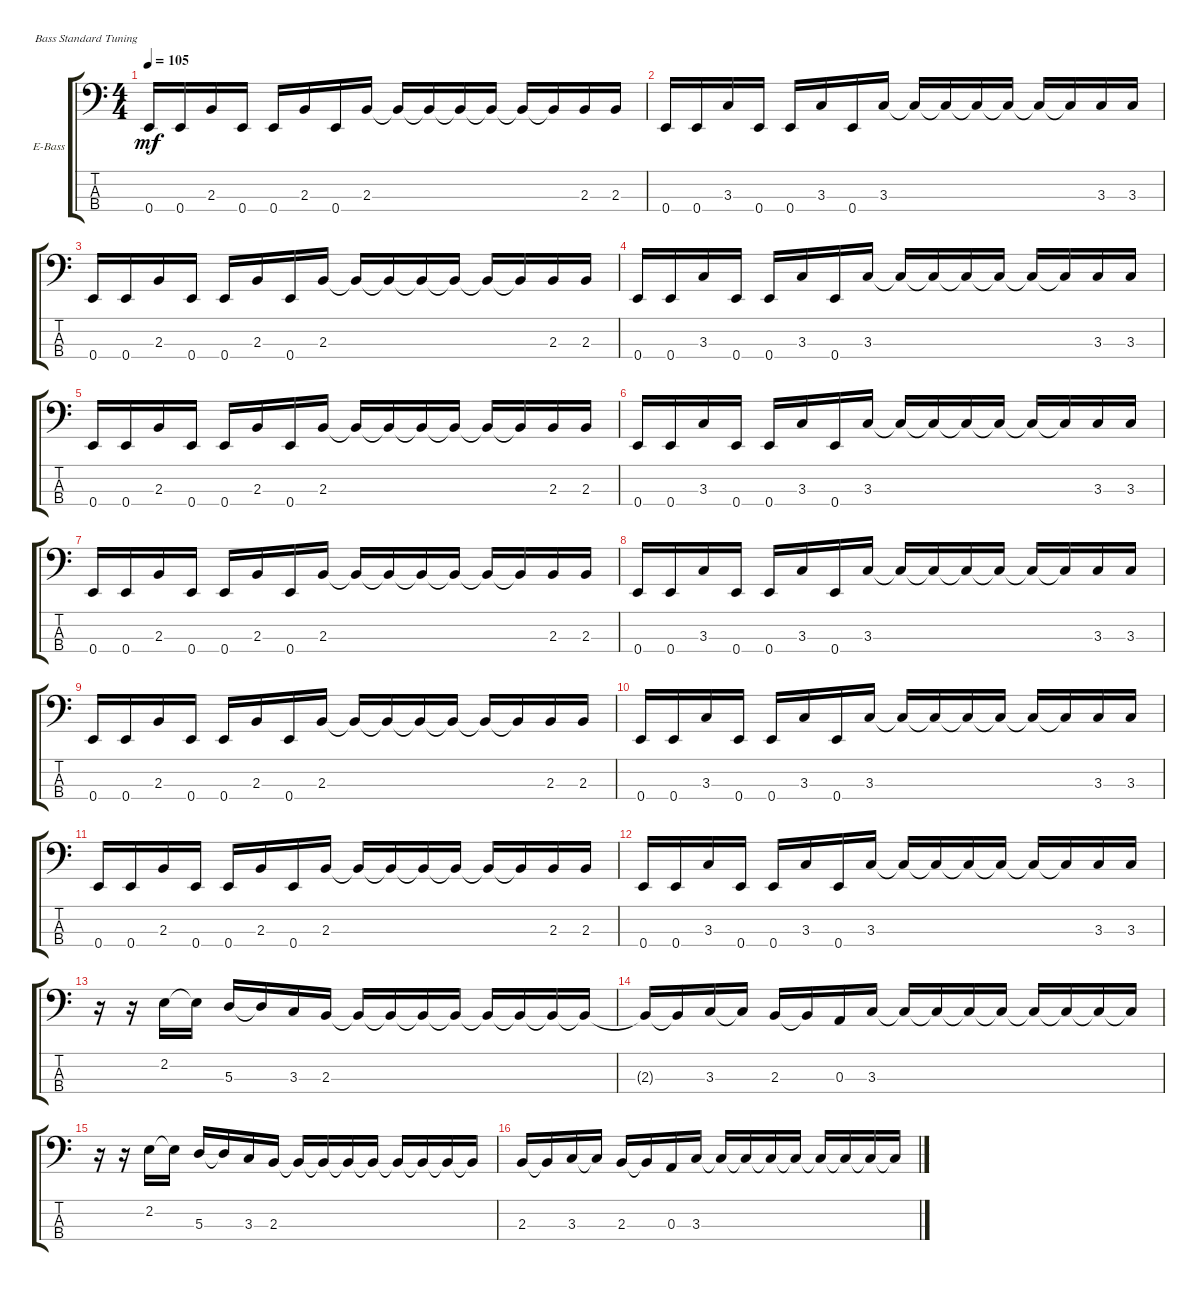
\defaultSystemsLayout 4
\bracketExtendMode groupsimilarinstruments
\firstSystemTrackNameOrientation horizontal
\otherSystemsTrackNameOrientation horizontal
\track ("Electric Bass" "E-Bass") {instrument electricbassfinger}
\staff {score tabs}
\tuning (G2 D2 A1 E1)
\ts (4 4)
\tempo 105
\clef f4
\ks c
0.4.16{dy mf} 0.4.16 2.3.16 0.4.16 0.4.16 2.3.16 0.4.16 2.3.16 2.3{t}.16 2.3{t}.16 2.3{t}.16 2.3{t}.16 2.3{t}.16 2.3{t}.16 2.3.16 2.3.16 |
0.4.16 0.4.16 3.3.16 0.4.16 0.4.16 3.3.16 0.4.16 3.3.16 3.3{t}.16 3.3{t}.16 3.3{t}.16 3.3{t}.16 3.3{t}.16 3.3{t}.16 3.3.16 3.3.16 |
0.4.16 0.4.16 2.3.16 0.4.16 0.4.16 2.3.16 0.4.16 2.3.16 2.3{t}.16 2.3{t}.16 2.3{t}.16 2.3{t}.16 2.3{t}.16 2.3{t}.16 2.3.16 2.3.16 |
0.4.16 0.4.16 3.3.16 0.4.16 0.4.16 3.3.16 0.4.16 3.3.16 3.3{t}.16 3.3{t}.16 3.3{t}.16 3.3{t}.16 3.3{t}.16 3.3{t}.16 3.3.16 3.3.16 |
0.4.16 0.4.16 2.3.16 0.4.16 0.4.16 2.3.16 0.4.16 2.3.16 2.3{t}.16 2.3{t}.16 2.3{t}.16 2.3{t}.16 2.3{t}.16 2.3{t}.16 2.3.16 2.3.16 |
0.4.16 0.4.16 3.3.16 0.4.16 0.4.16 3.3.16 0.4.16 3.3.16 3.3{t}.16 3.3{t}.16 3.3{t}.16 3.3{t}.16 3.3{t}.16 3.3{t}.16 3.3.16 3.3.16 |
0.4.16 0.4.16 2.3.16 0.4.16 0.4.16 2.3.16 0.4.16 2.3.16 2.3{t}.16 2.3{t}.16 2.3{t}.16 2.3{t}.16 2.3{t}.16 2.3{t}.16 2.3.16 2.3.16 |
0.4.16 0.4.16 3.3.16 0.4.16 0.4.16 3.3.16 0.4.16 3.3.16 3.3{t}.16 3.3{t}.16 3.3{t}.16 3.3{t}.16 3.3{t}.16 3.3{t}.16 3.3.16 3.3.16 |
0.4.16 0.4.16 2.3.16 0.4.16 0.4.16 2.3.16 0.4.16 2.3.16 2.3{t}.16 2.3{t}.16 2.3{t}.16 2.3{t}.16 2.3{t}.16 2.3{t}.16 2.3.16 2.3.16 |
0.4.16 0.4.16 3.3.16 0.4.16 0.4.16 3.3.16 0.4.16 3.3.16 3.3{t}.16 3.3{t}.16 3.3{t}.16 3.3{t}.16 3.3{t}.16 3.3{t}.16 3.3.16 3.3.16 |
0.4.16 0.4.16 2.3.16 0.4.16 0.4.16 2.3.16 0.4.16 2.3.16 2.3{t}.16 2.3{t}.16 2.3{t}.16 2.3{t}.16 2.3{t}.16 2.3{t}.16 2.3.16 2.3.16 |
0.4.16 0.4.16 3.3.16 0.4.16 0.4.16 3.3.16 0.4.16 3.3.16 3.3{t}.16 3.3{t}.16 3.3{t}.16 3.3{t}.16 3.3{t}.16 3.3{t}.16 3.3.16 3.3.16 |
r.16 r.16 2.2.16 2.2{t}.16 5.3.16 5.3{t}.16 3.3.16 2.3.16 2.3{t}.16 2.3{t}.16 2.3{t}.16 2.3{t}.16 2.3{t}.16 2.3{t}.16 2.3{t}.16 2.3{t}.16 |
2.3{t}.16 2.3{t}.16 3.3.16 3.3{t}.16 2.3.16 2.3{t}.16 0.3.16 3.3.16 3.3{t}.16 3.3{t}.16 3.3{t}.16 3.3{t}.16 3.3{t}.16 3.3{t}.16 3.3{t}.16 3.3{t}.16 |
r.16 r.16 2.2.16 2.2{t}.16 5.3.16 5.3{t}.16 3.3.16 2.3.16 2.3{t}.16 2.3{t}.16 2.3{t}.16 2.3{t}.16 2.3{t}.16 2.3{t}.16 2.3{t}.16 2.3{t}.16 |
2.3.16 2.3{t}.16 3.3.16 3.3{t}.16 2.3.16 2.3{t}.16 0.3.16 3.3.16 3.3{t}.16 3.3{t}.16 3.3{t}.16 3.3{t}.16 3.3{t}.16 3.3{t}.16 3.3{t}.16 3.3{t}.16
